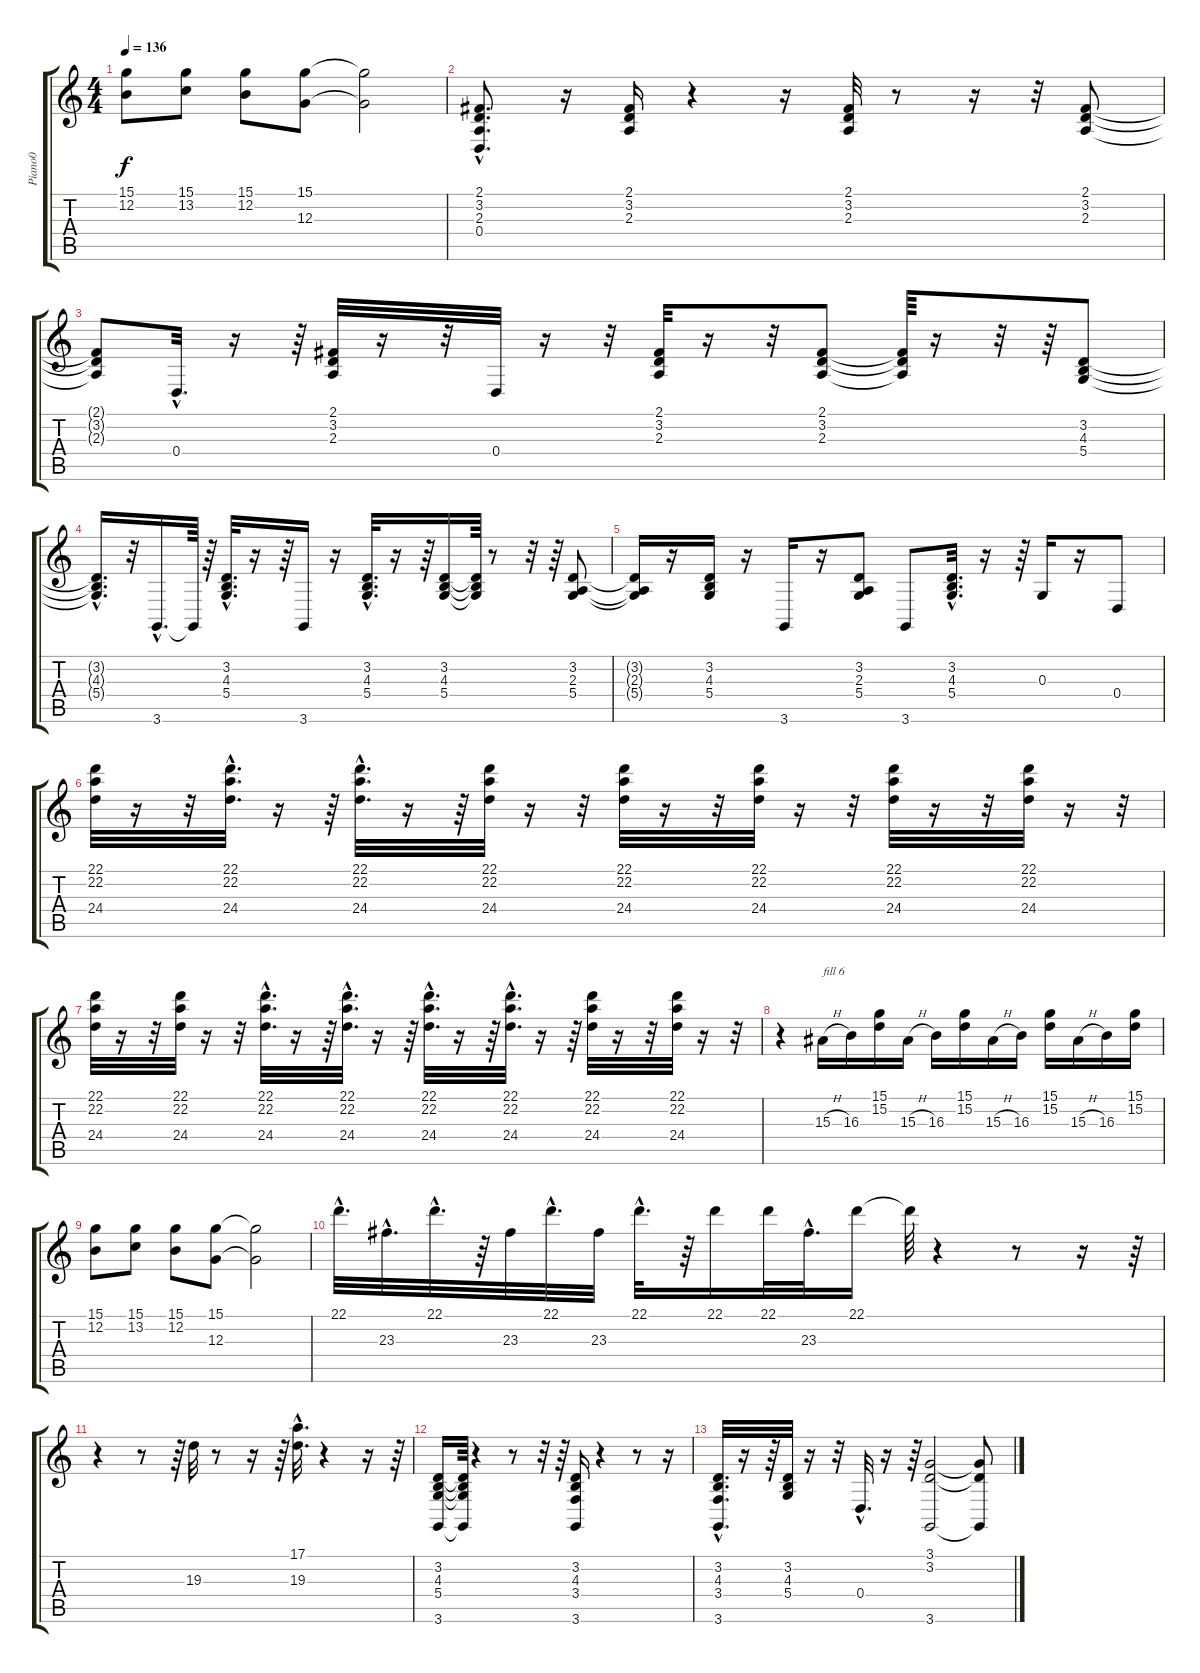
\track ("Piano0" "Piano0") {instrument acousticgrandpiano}
\staff {score tabs}
\tuning (E4 B3 G3 D3 A2 E2) {hide}
\ts (4 4)
\tempo 136
\clef g2
\ks c
(15.1 12.2).8{dy f} (15.1 13.2).8 (15.1 12.2).8 (15.1 12.3).8 (15.1{t} 12.3{t}).2 |
(2.1{hac} 3.2{hac} 2.3{hac} 0.4{hac}).8{d} r.16 (2.1 3.2 2.3).16 r.4 r.16 (2.1 3.2 2.3).32 r.8 r.16 r.32 (2.1 3.2 2.3).8 |
(2.1{t} 3.2{t} 2.3{t}).8 0.4{hac}.32{d} r.16 r.64 (2.1 3.2 2.3).32 r.16 r.32 0.4.32 r.16 r.32 (2.1 3.2 2.3).32 r.16 r.32 (2.1 3.2 2.3).8 (2.1{t} 3.2{t} 2.3{t}).64 r.16 r.32 r.64 (3.2 4.3 5.4).8 |
(3.2{hac t} 4.3{hac t} 5.4{hac t}).16{d} r.32 3.6{hac}.16{d} 3.6{t}.64 r.64 (3.2{hac} 4.3{hac} 5.4{hac}).32{d} r.16 r.64 3.6.16 r.16 (3.2{hac} 4.3{hac} 5.4{hac}).32{d} r.16 r.64 (3.2 4.3 5.4).16 (3.2{t} 4.3{t} 5.4{t}).64 r.8 r.32 r.64 (3.2 2.3 5.4).8 |
(3.2{t} 2.3{t} 5.4{t}).16 r.16 (3.2 4.3 5.4).16 r.16 3.6.16 r.16 (3.2 2.3 5.4).8 3.6.8 (3.2{hac} 4.3{hac} 5.4{hac}).32{d} r.16 r.64 0.3.16 r.16 0.4.8 |
(22.1 22.2 24.4).32 r.16 r.32 (22.1{hac} 22.2{hac} 24.4{hac}).32{d} r.16 r.64 (22.1{hac} 22.2{hac} 24.4{hac}).32{d} r.16 r.64 (22.1 22.2 24.4).32 r.16 r.32 (22.1 22.2 24.4).32 r.16 r.32 (22.1 22.2 24.4).32 r.16 r.32 (22.1 22.2 24.4).32 r.16 r.32 (22.1 22.2 24.4).32 r.16 r.32 |
(22.1 22.2 24.4).32 r.16 r.32 (22.1 22.2 24.4).32 r.16 r.32 (22.1{hac} 22.2{hac} 24.4{hac}).32{d} r.16 r.64 (22.1{hac} 22.2{hac} 24.4{hac}).32{d} r.16 r.64 (22.1{hac} 22.2{hac} 24.4{hac}).32{d} r.16 r.64 (22.1{hac} 22.2{hac} 24.4{hac}).32{d} r.16 r.64 (22.1 22.2 24.4).32 r.16 r.32 (22.1 22.2 24.4).32 r.16 r.32 |
r.4 15.3{h}.16{txt "fill 6"} 16.3.16 (15.1 15.2).16 15.3{h}.16 16.3.16 (15.1 15.2).16 15.3{h}.16 16.3.16 (15.1 15.2).16 15.3{h}.16 16.3.16 (15.1 15.2).16 |
(15.1 12.2).8 (15.1 13.2).8 (15.1 12.2).8 (15.1 12.3).8 (15.1{t} 12.3{t}).2 |
22.1{hac}.32{d} 23.3{hac}.32{d} 22.1{hac}.32{d} r.64 23.3.32 22.1{hac}.32{d} 23.3.32 22.1{hac}.32{d} r.64 22.1.16 22.1.32 23.3{hac}.32{d} 22.1.16 22.1{t}.64 r.4 r.8 r.16 r.64 |
r.4 r.8 r.64 19.3.32 r.8 r.16 r.64 (17.1{hac} 19.3{hac}).32{d} r.4 r.16 r.64 |
(3.2 4.3 5.4 3.6).16 (3.2{t} 4.3{t} 5.4{t} 3.6{t}).64 r.4 r.8 r.32 r.64 (3.2 4.3 3.4 3.6).16 r.4 r.8 r.16 |
(3.2{hac} 4.3{hac} 3.4{hac} 3.6{hac}).32{d} r.16 r.64 (3.2 4.3 5.4).32 r.16 r.32 0.4{hac}.32{d} r.16 r.64 (3.1 3.2 3.6).2 (3.1{t} 3.2{t} 3.6{t}).8
